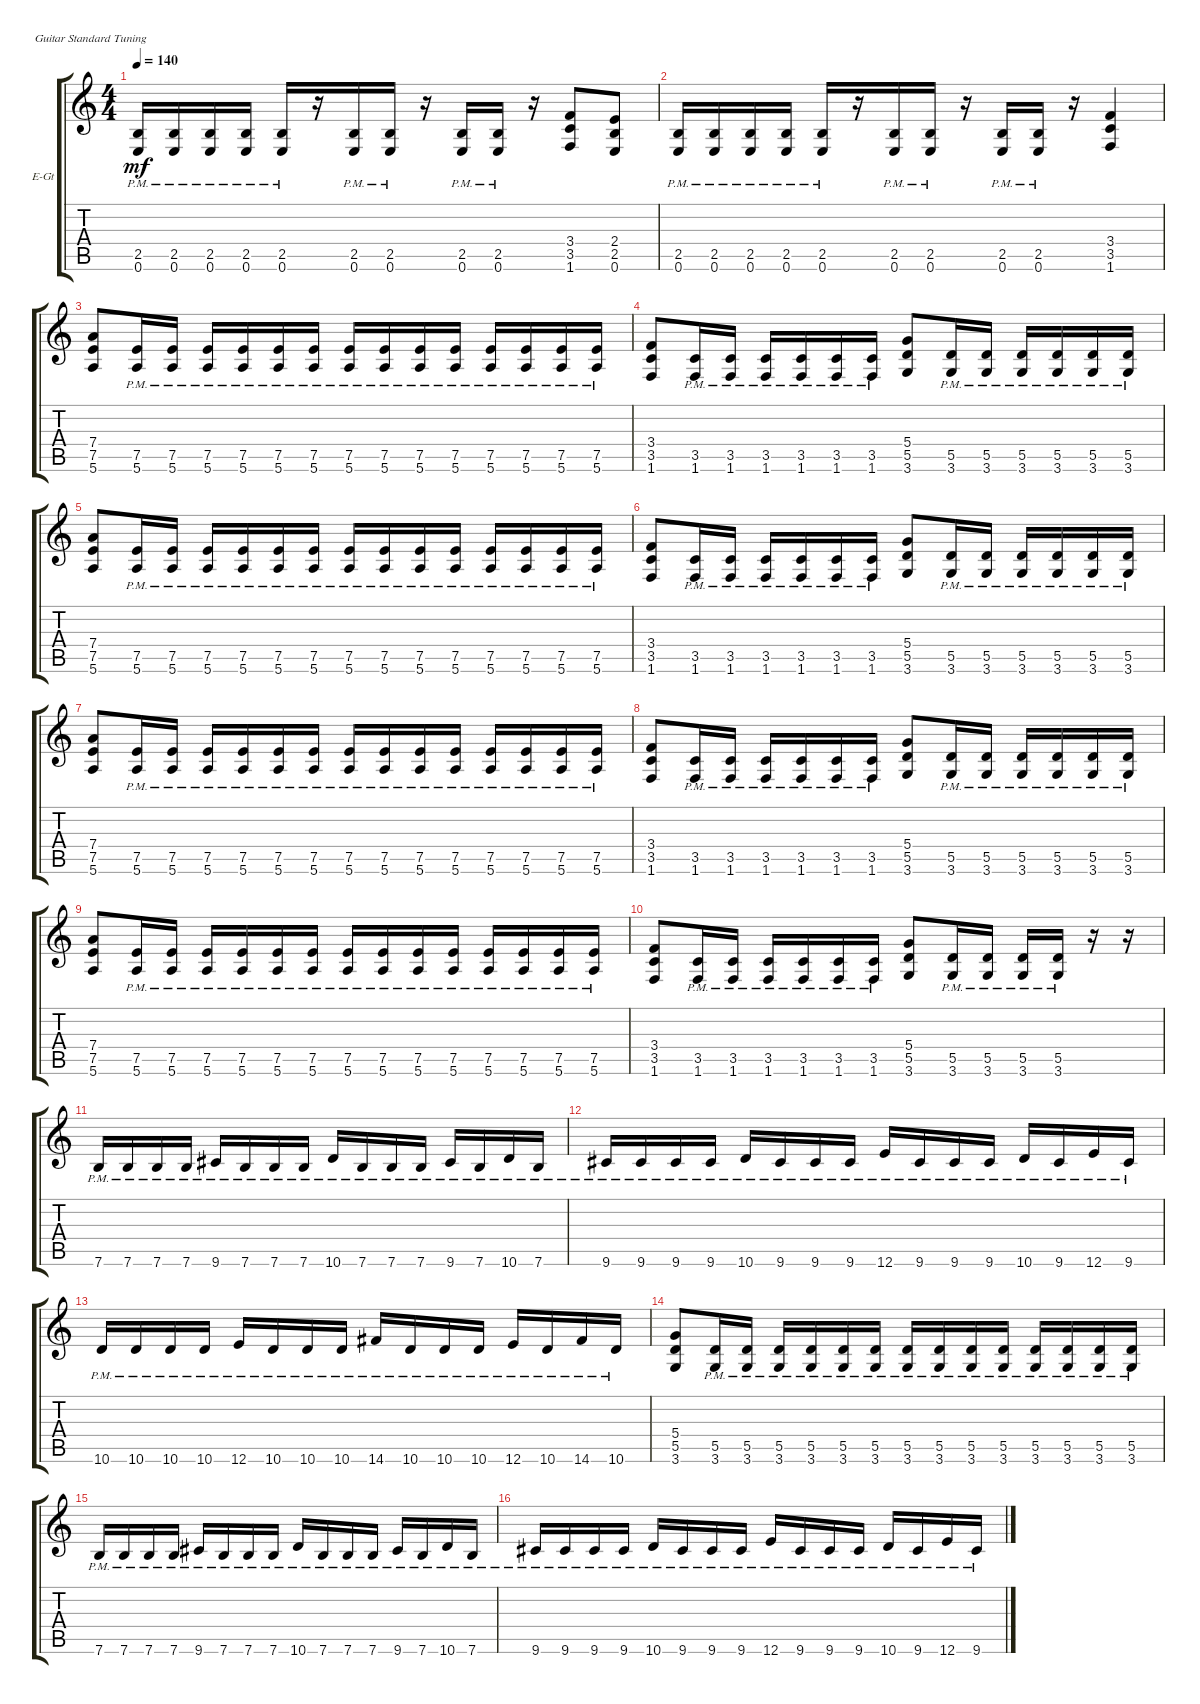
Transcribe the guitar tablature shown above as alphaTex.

\defaultSystemsLayout 4
\bracketExtendMode groupsimilarinstruments
\firstSystemTrackNameOrientation horizontal
\otherSystemsTrackNameOrientation horizontal
\track ("Jeff" "E-Gt") {instrument overdrivenguitar}
\staff {score tabs}
\tuning (E4 B3 G3 D3 A2 E2)
\ts (4 4)
\tempo 140
\clef g2
\scale
0.333333
\ks c
(0.6{pm} 2.5{pm}).16{dy mf} (0.6{pm} 2.5{pm}).16 (0.6{pm} 2.5{pm}).16 (0.6{pm} 2.5{pm}).16 (0.6{pm} 2.5{pm}).16 r.16 (0.6{pm} 2.5{pm}).16 (0.6{pm} 2.5{pm}).16 r.16 (2.5{pm} 0.6{pm}).16 (0.6{pm} 2.5{pm}).16 r.16 (1.6 3.5 3.4).8 (0.6 2.5 2.4).8 |
\scale
0.333333 (0.6{pm} 2.5{pm}).16 (0.6{pm} 2.5{pm}).16 (0.6{pm} 2.5{pm}).16 (0.6{pm} 2.5{pm}).16 (0.6{pm} 2.5{pm}).16 r.16 (0.6{pm} 2.5{pm}).16 (0.6{pm} 2.5{pm}).16 r.16 (2.5{pm} 0.6{pm}).16 (0.6{pm} 2.5{pm}).16 r.16 (1.6 3.5 3.4).4 |
\scale
0.333333 (5.6 7.5 7.4).8 (7.5{pm} 5.6{pm}).16 (5.6{pm} 7.5{pm}).16 (7.5{pm} 5.6{pm}).16 (5.6{pm} 7.5{pm}).16 (7.5{pm} 5.6{pm}).16 (5.6{pm} 7.5{pm}).16 (7.5{pm} 5.6{pm}).16 (5.6{pm} 7.5{pm}).16 (7.5{pm} 5.6{pm}).16 (5.6{pm} 7.5{pm}).16 (7.5{pm} 5.6{pm}).16 (5.6{pm} 7.5{pm}).16 (7.5{pm} 5.6{pm}).16 (5.6{pm} 7.5{pm}).16 |
\scale
0.333333 (1.6 3.5 3.4).8 (1.6{pm} 3.5{pm}).16 (1.6{pm} 3.5{pm}).16 (1.6{pm} 3.5{pm}).16 (1.6{pm} 3.5{pm}).16 (1.6{pm} 3.5{pm}).16 (1.6{pm} 3.5{pm}).16 (3.6 5.5 5.4).8 (3.6{pm} 5.5{pm}).16 (3.6{pm} 5.5{pm}).16 (3.6{pm} 5.5{pm}).16 (3.6{pm} 5.5{pm}).16 (3.6{pm} 5.5{pm}).16 (3.6{pm} 5.5{pm}).16 |
\scale
0.333333 (5.6 7.5 7.4).8 (7.5{pm} 5.6{pm}).16 (5.6{pm} 7.5{pm}).16 (7.5{pm} 5.6{pm}).16 (5.6{pm} 7.5{pm}).16 (7.5{pm} 5.6{pm}).16 (5.6{pm} 7.5{pm}).16 (7.5{pm} 5.6{pm}).16 (5.6{pm} 7.5{pm}).16 (7.5{pm} 5.6{pm}).16 (5.6{pm} 7.5{pm}).16 (7.5{pm} 5.6{pm}).16 (5.6{pm} 7.5{pm}).16 (7.5{pm} 5.6{pm}).16 (5.6{pm} 7.5{pm}).16 |
\scale
0.333333 (1.6 3.5 3.4).8 (1.6{pm} 3.5{pm}).16 (1.6{pm} 3.5{pm}).16 (1.6{pm} 3.5{pm}).16 (1.6{pm} 3.5{pm}).16 (1.6{pm} 3.5{pm}).16 (1.6{pm} 3.5{pm}).16 (3.6 5.5 5.4).8 (3.6{pm} 5.5{pm}).16 (3.6{pm} 5.5{pm}).16 (3.6{pm} 5.5{pm}).16 (3.6{pm} 5.5{pm}).16 (3.6{pm} 5.5{pm}).16 (3.6{pm} 5.5{pm}).16 |
\scale
0.333333 (5.6 7.5 7.4).8 (7.5{pm} 5.6{pm}).16 (5.6{pm} 7.5{pm}).16 (7.5{pm} 5.6{pm}).16 (5.6{pm} 7.5{pm}).16 (7.5{pm} 5.6{pm}).16 (5.6{pm} 7.5{pm}).16 (7.5{pm} 5.6{pm}).16 (5.6{pm} 7.5{pm}).16 (7.5{pm} 5.6{pm}).16 (5.6{pm} 7.5{pm}).16 (7.5{pm} 5.6{pm}).16 (5.6{pm} 7.5{pm}).16 (7.5{pm} 5.6{pm}).16 (5.6{pm} 7.5{pm}).16 |
\scale
0.333333 (1.6 3.5 3.4).8 (1.6{pm} 3.5{pm}).16 (1.6{pm} 3.5{pm}).16 (1.6{pm} 3.5{pm}).16 (1.6{pm} 3.5{pm}).16 (1.6{pm} 3.5{pm}).16 (1.6{pm} 3.5{pm}).16 (3.6 5.5 5.4).8 (3.6{pm} 5.5{pm}).16 (3.6{pm} 5.5{pm}).16 (3.6{pm} 5.5{pm}).16 (3.6{pm} 5.5{pm}).16 (3.6{pm} 5.5{pm}).16 (3.6{pm} 5.5{pm}).16 |
\scale
0.333333 (5.6 7.5 7.4).8 (7.5{pm} 5.6{pm}).16 (5.6{pm} 7.5{pm}).16 (7.5{pm} 5.6{pm}).16 (5.6{pm} 7.5{pm}).16 (7.5{pm} 5.6{pm}).16 (5.6{pm} 7.5{pm}).16 (7.5{pm} 5.6{pm}).16 (5.6{pm} 7.5{pm}).16 (7.5{pm} 5.6{pm}).16 (5.6{pm} 7.5{pm}).16 (7.5{pm} 5.6{pm}).16 (5.6{pm} 7.5{pm}).16 (7.5{pm} 5.6{pm}).16 (5.6{pm} 7.5{pm}).16 |
\scale
0.333333 (1.6 3.5 3.4).8 (1.6{pm} 3.5{pm}).16 (1.6{pm} 3.5{pm}).16 (1.6{pm} 3.5{pm}).16 (1.6{pm} 3.5{pm}).16 (1.6{pm} 3.5{pm}).16 (1.6{pm} 3.5{pm}).16 (3.6 5.5 5.4).8 (3.6{pm} 5.5{pm}).16 (3.6{pm} 5.5{pm}).16 (3.6{pm} 5.5{pm}).16 (3.6{pm} 5.5{pm}).16 r.16 r.16 |
\scale
0.333333 7.6{pm}.16 7.6{pm}.16 7.6{pm}.16 7.6{pm}.16 9.6{pm}.16 7.6{pm}.16 7.6{pm}.16 7.6{pm}.16 10.6{pm}.16 7.6{pm}.16 7.6{pm}.16 7.6{pm}.16 9.6{pm}.16 7.6{pm}.16 10.6{pm}.16 7.6{pm}.16 |
\scale
0.333333 9.6{pm}.16 9.6{pm}.16 9.6{pm}.16 9.6{pm}.16 10.6{pm}.16 9.6{pm}.16 9.6{pm}.16 9.6{pm}.16 12.6{pm}.16 9.6{pm}.16 9.6{pm}.16 9.6{pm}.16 10.6{pm}.16 9.6{pm}.16 12.6{pm}.16 9.6{pm}.16 |
\scale
0.333333 10.6{pm}.16 10.6{pm}.16 10.6{pm}.16 10.6{pm}.16 12.6{pm}.16 10.6{pm}.16 10.6{pm}.16 10.6{pm}.16 14.6{pm}.16 10.6{pm}.16 10.6{pm}.16 10.6{pm}.16 12.6{pm}.16 10.6{pm}.16 14.6{pm}.16 10.6{pm}.16 |
\scale
0.333333 (3.6 5.5 5.4).8 (3.6{pm} 5.5{pm}).16 (3.6{pm} 5.5{pm}).16 (3.6{pm} 5.5{pm}).16 (3.6{pm} 5.5{pm}).16 (3.6{pm} 5.5{pm}).16 (3.6{pm} 5.5{pm}).16 (3.6{pm} 5.5{pm}).16 (3.6{pm} 5.5{pm}).16 (3.6{pm} 5.5{pm}).16 (3.6{pm} 5.5{pm}).16 (3.6{pm} 5.5{pm}).16 (3.6{pm} 5.5{pm}).16 (3.6{pm} 5.5{pm}).16 (3.6{pm} 5.5{pm}).16 |
\scale
0.333333 7.6{pm}.16 7.6{pm}.16 7.6{pm}.16 7.6{pm}.16 9.6{pm}.16 7.6{pm}.16 7.6{pm}.16 7.6{pm}.16 10.6{pm}.16 7.6{pm}.16 7.6{pm}.16 7.6{pm}.16 9.6{pm}.16 7.6{pm}.16 10.6{pm}.16 7.6{pm}.16 |
\scale
0.333333 9.6{pm}.16 9.6{pm}.16 9.6{pm}.16 9.6{pm}.16 10.6{pm}.16 9.6{pm}.16 9.6{pm}.16 9.6{pm}.16 12.6{pm}.16 9.6{pm}.16 9.6{pm}.16 9.6{pm}.16 10.6{pm}.16 9.6{pm}.16 12.6{pm}.16 9.6{pm}.16
